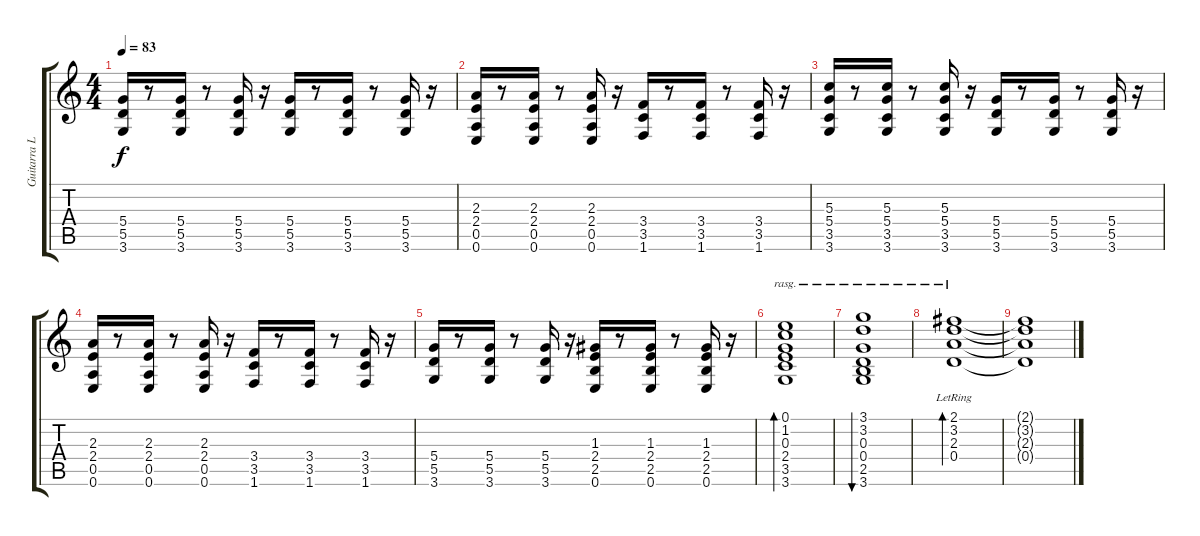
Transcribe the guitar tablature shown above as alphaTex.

\track ("Guitarra Limpia" "Guitarra L") {instrument electricguitarjazz}
\staff {score tabs}
\tuning (E4 B3 G3 D3 A2 E2) {hide}
\ts (4 4)
\tempo 83
\clef g2
\ks c
(5.4 5.5 3.6).16{dy f} r.8 (5.4 5.5 3.6).16 r.8 (5.4 5.5 3.6).16 r.16 (5.4 5.5 3.6).16 r.8 (5.4 5.5 3.6).16 r.8 (5.4 5.5 3.6).16 r.16 |
(2.3 2.4 0.5 0.6).16{instrument lead2sawtooth} r.8 (2.3 2.4 0.5 0.6).16 r.8 (2.3 2.4 0.5 0.6).16 r.16 (3.4 3.5 1.6).16 r.8 (3.4 3.5 1.6).16 r.8 (3.4 3.5 1.6).16 r.16 |
(5.3 5.4 3.5 3.6).16 r.8 (5.3 5.4 3.5 3.6).16 r.8 (5.3 5.4 3.5 3.6).16 r.16 (5.4 5.5 3.6).16 r.8 (5.4 5.5 3.6).16 r.8 (5.4 5.5 3.6).16 r.16 |
(2.3 2.4 0.5 0.6).16{instrument lead2sawtooth} r.8 (2.3 2.4 0.5 0.6).16 r.8 (2.3 2.4 0.5 0.6).16 r.16 (3.4 3.5 1.6).16 r.8 (3.4 3.5 1.6).16 r.8 (3.4 3.5 1.6).16 r.16 |
(5.4 5.5 3.6).16 r.8 (5.4 5.5 3.6).16 r.8 (5.4 5.5 3.6).16 r.16 (1.3 2.4 2.5 0.6).16 r.8 (1.3 2.4 2.5 0.6).16 r.8 (1.3 2.4 2.5 0.6).16 r.16 |
(0.1 1.2 0.3 2.4 3.5 3.6).1{bd 60 rasg ii instrument electricguitarjazz} |
(3.1 3.2 0.3 0.4 2.5 3.6).1{bu 60 rasg ii} |
(2.1{lr} 3.2{lr} 2.3{lr} 0.4{lr}).1{bd 120 rasg ii} |
(2.1{t} 3.2{t} 2.3{t} 0.4{t}).1
